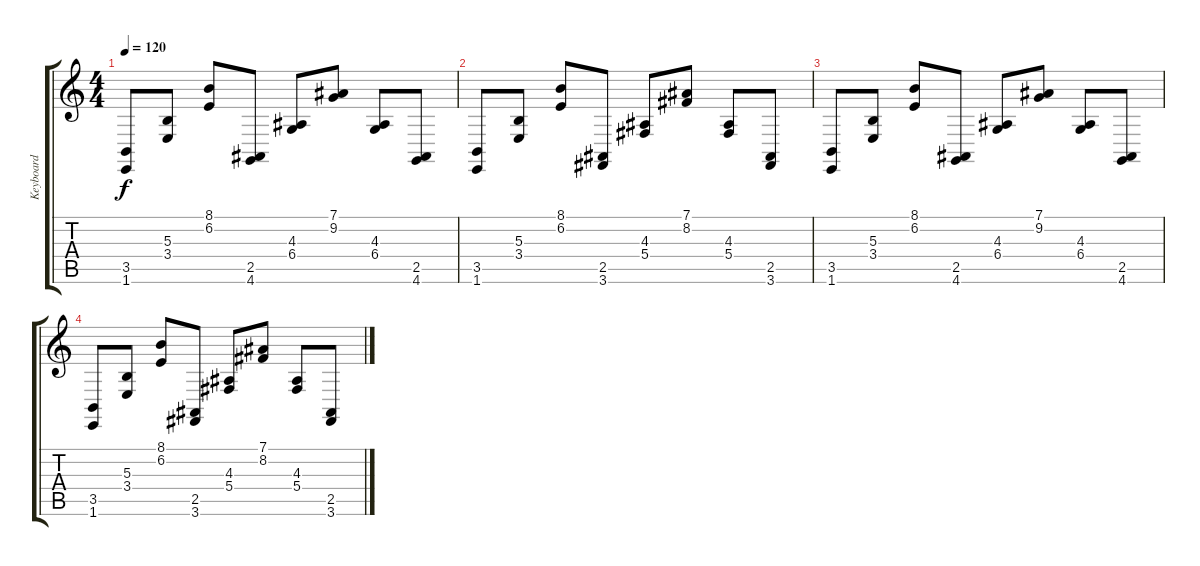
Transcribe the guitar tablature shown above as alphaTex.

\track ("Keyboard" "Keyboard") {instrument pizzicatostrings}
\staff {score tabs}
\tuning (Eb4 Bb3 Gb3 Db3 Ab2 Eb2) {hide}
\ts (4 4)
\tempo 120
\clef g2
\ks c
(3.5 1.6).8{dy f} (5.3 3.4).8 (8.1 6.2).8 (2.5 4.6).8 (4.3 6.4).8 (7.1 9.2).8 (4.3 6.4).8 (2.5 4.6).8 |
(3.5 1.6).8 (5.3 3.4).8 (8.1 6.2).8 (2.5 3.6).8 (4.3 5.4).8 (7.1 8.2).8 (4.3 5.4).8 (2.5 3.6).8 |
(3.5 1.6).8 (5.3 3.4).8 (8.1 6.2).8 (2.5 4.6).8 (4.3 6.4).8 (7.1 9.2).8 (4.3 6.4).8 (2.5 4.6).8 |
(3.5 1.6).8 (5.3 3.4).8 (8.1 6.2).8 (2.5 3.6).8 (4.3 5.4).8 (7.1 8.2).8 (4.3 5.4).8 (2.5 3.6).8
